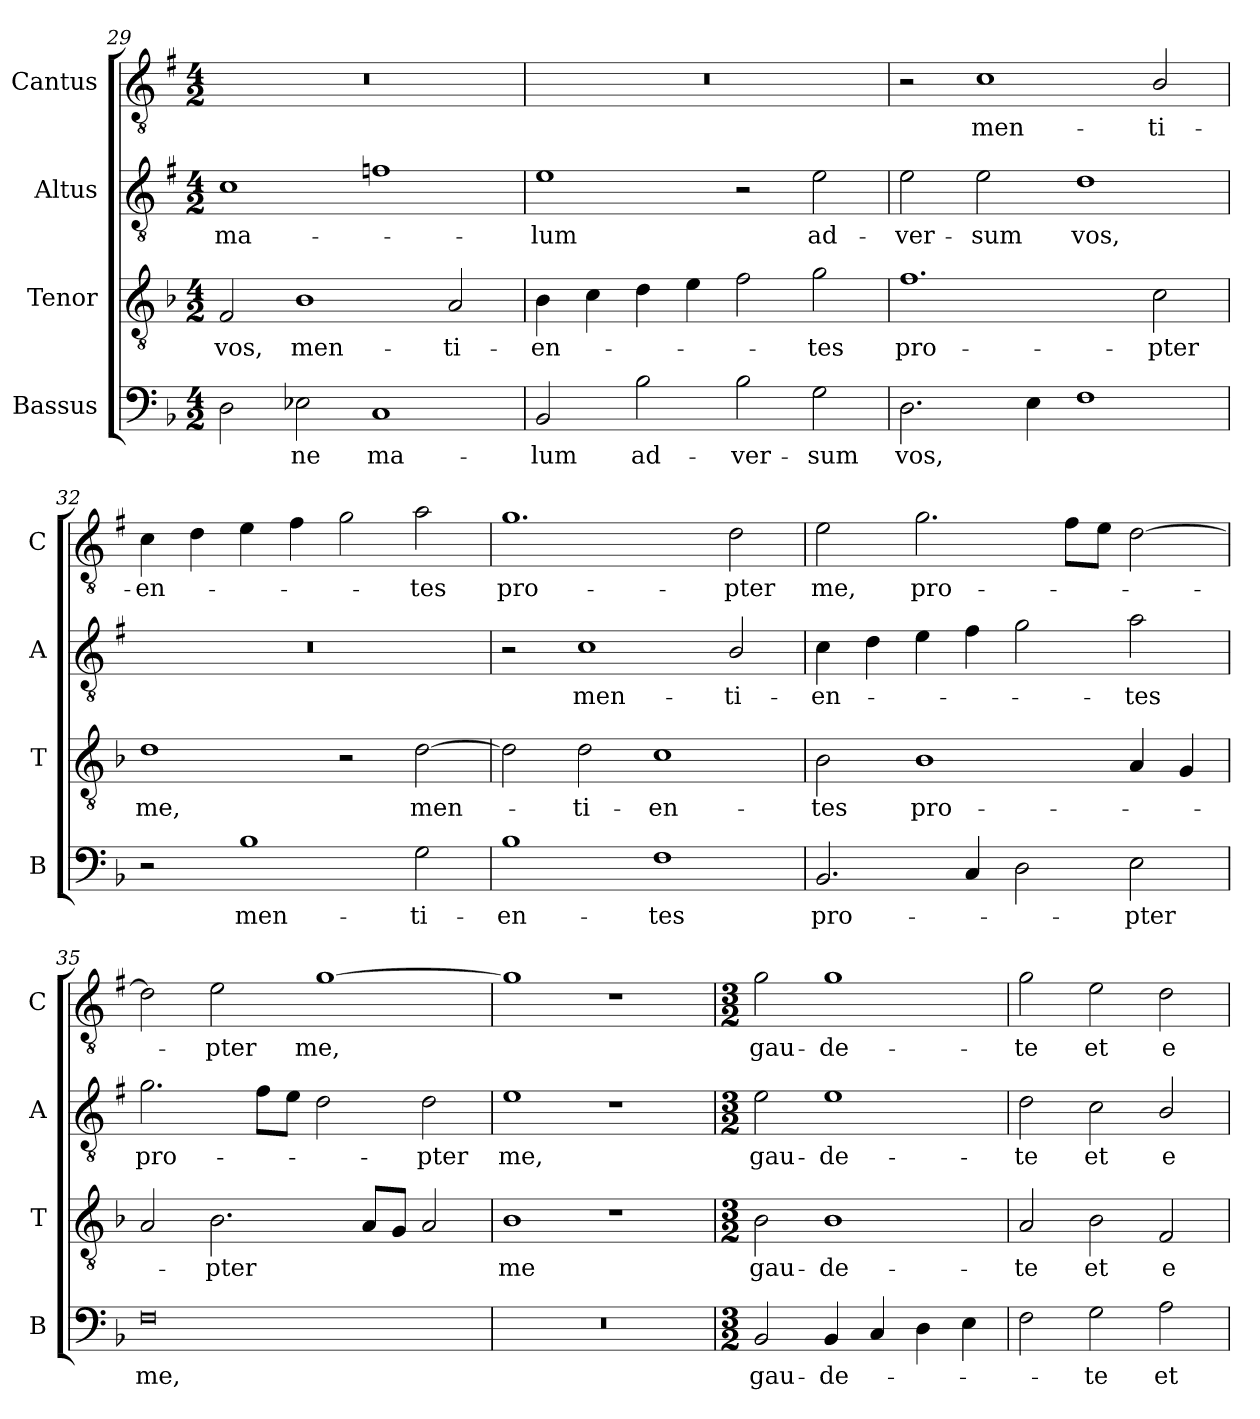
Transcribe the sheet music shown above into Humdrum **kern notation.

**kern	**text	**kern	**text	**kern	**text	**kern	**text
*part4	*part4	*part3	*part3	*part2	*part2	*part1	*part1
*staff4	*staff4	*staff3	*staff3	*staff2	*staff2	*staff1	*staff1
*I"Bassus	*	*I"Tenor	*	*I"Altus	*	*I"Cantus	*
*I'B	*	*I'T	*	*I'A	*	*I'C	*
*clefF4	*	*clefGv2	*	*clefGv2	*	*clefGv2	*
*	*	*	*	*ITrd1c2	*	*ITrd1c2	*
*k[b-]	*	*k[b-]	*	*k[b-]	*	*k[b-]	*
*F:	*	*F:	*	*F:	*	*F:	*
*M4/2	*	*M4/2	*	*M4/2	*	*M4/2	*
=29	=29	=29	=29	=29	=29	=29	=29
!	!	!	!LO:LY:b	!	!LO:LY:b	!	!
2D\	.	2F/	vos,	1B-	ma-	0r	.
!	!LO:LY:b	!	!LO:LY:b	!	!	!	!
2E-X\	-ne	1B-	men-	.	.	.	.
!	!LO:LY:b	!	!	!	!	!	!
1C	ma-	.	.	1e-X	.	.	.
!	!	!	!LO:LY:b	!	!	!	!
.	.	2A/	-ti-	.	.	.	.
!!LO:LB:g=z
=30	=30	=30	=30	=30	=30	=30	=30
!	!LO:LY:b	!	!LO:LY:b	!	!LO:LY:b	!	!
2BB-/	-lum	4B-\	-en-	1d	-lum	0r	.
.	.	4c\	.	.	.	.	.
!	!LO:LY:b	!	!	!	!	!	!
2B-\	ad-	4d\	.	.	.	.	.
.	.	4e\	.	.	.	.	.
!	!LO:LY:b	!	!	!	!	!	!
2B-\	-ver-	2f\	.	2r	.	.	.
!	!LO:LY:b	!	!LO:LY:b	!	!LO:LY:b	!	!
2G\	-sum	2g\	-tes	2d\	ad-	.	.
=31	=31	=31	=31	=31	=31	=31	=31
!	!LO:LY:b	!	!LO:LY:b	!	!LO:LY:b	!	!
2.D\	vos,	1.f	pro-	2d\	-ver-	2r	.
!	!	!	!	!	!LO:LY:b	!	!LO:LY:b
.	.	.	.	2d\	-sum	1B-	men-
4E\	.	.	.	.	.	.	.
!	!	!	!	!	!LO:LY:b	!	!
1F	.	.	.	1c	vos,	.	.
!	!	!	!LO:LY:b	!	!	!	!LO:LY:b
.	.	2c\	-pter	.	.	2A/	-ti-
=32	=32	=32	=32	=32	=32	=32	=32
!	!	!	!LO:LY:b	!	!	!	!LO:LY:b
2r	.	1d	me,	0r	.	4B-\	-en-
.	.	.	.	.	.	4c\	.
!	!LO:LY:b	!	!	!	!	!	!
1B-	men-	.	.	.	.	4d\	.
.	.	.	.	.	.	4e\	.
.	.	2r	.	.	.	2f\	.
!	!LO:LY:b	!	!LO:LY:b	!	!	!	!LO:LY:b
2G\	-ti-	[2d\	men-	.	.	2g\	-tes
=33	=33	=33	=33	=33	=33	=33	=33
!	!LO:LY:b	!	!	!	!	!	!LO:LY:b
1B-	-en-	2d\]	.	2r	.	1.f	pro-
!	!	!	!LO:LY:b	!	!LO:LY:b	!	!
.	.	2d\	-ti-	1B-	men-	.	.
!	!LO:LY:b	!	!LO:LY:b	!	!	!	!
1F	-tes	1c	-en-	.	.	.	.
!	!	!	!	!	!LO:LY:b	!	!LO:LY:b
.	.	.	.	2A/	-ti-	2c\	-pter
=34	=34	=34	=34	=34	=34	=34	=34
!	!LO:LY:b	!	!LO:LY:b	!	!LO:LY:b	!	!LO:LY:b
2.BB-/	pro-	2B-\	-tes	4B-\	-en-	2d\	me,
.	.	.	.	4c\	.	.	.
!	!	!	!LO:LY:b	!	!	!	!LO:LY:b
.	.	1B-	pro-	4d\	.	2.f\	pro-
4C/	.	.	.	4e\	.	.	.
2D\	.	.	.	2f\	.	.	.
.	.	.	.	.	.	8e\L	.
.	.	.	.	.	.	8d\J	.
!	!LO:LY:b	!	!	!	!LO:LY:b	!	!
2E\	-pter	4A/	.	2g\	-tes	[2c\	.
.	.	4G/	.	.	.	.	.
=35	=35	=35	=35	=35	=35	=35	=35
!	!LO:LY:b	!	!	!	!LO:LY:b	!	!
0F	me,	2A/	.	2.f\	pro-	2c\]	.
!	!	!	!LO:LY:b	!	!	!	!LO:LY:b
.	.	2.B-\	-pter	.	.	2d\	-pter
.	.	.	.	8e\L	.	.	.
.	.	.	.	8d\J	.	.	.
!	!	!	!	!	!	!	!LO:LY:b
.	.	.	.	2c\	.	[1f	me,
.	.	8A/L	.	.	.	.	.
.	.	8G/J	.	.	.	.	.
!	!	!	!	!	!LO:LY:b	!	!
.	.	2A/	.	2c\	-pter	.	.
!!LO:LB:g=z
=36	=36	=36	=36	=36	=36	=36	=36
!	!	!	!LO:LY:b	!	!LO:LY:b	!	!
0r	.	1B-	me	1d	me,	1f]	.
.	.	1r	.	1r	.	1r	.
=37	=37	=37	=37	=37	=37	=37	=37
*M3/2	*	*M3/2	*	*M3/2	*	*M3/2	*
!	!LO:LY:b	!	!LO:LY:b	!	!LO:LY:b	!	!LO:LY:b
2BB-/	gau-	2B-\	gau-	2d\	gau-	2f\	gau-
!	!LO:LY:b	!	!LO:LY:b	!	!LO:LY:b	!	!LO:LY:b
4BB-/	-de-	1B-	-de-	1d	-de-	1f	-de-
4C/	.	.	.	.	.	.	.
4D\	.	.	.	.	.	.	.
4E\	.	.	.	.	.	.	.
=38	=38	=38	=38	=38	=38	=38	=38
!	!	!	!LO:LY:b	!	!LO:LY:b	!	!LO:LY:b
2F\	.	2A/	-te	2c\	-te	2f\	-te
!	!LO:LY:b	!	!LO:LY:b	!	!LO:LY:b	!	!LO:LY:b
2G\	-te	2B-\	et	2B-\	et	2d\	et
!	!LO:LY:b	!	!LO:LY:b	!	!LO:LY:b	!	!LO:LY:b
2A\	et	2F/	e-	2A/	e-	2c\	e-
=	=	=	=	=	=	=	=
*-	*-	*-	*-	*-	*-	*-	*-
